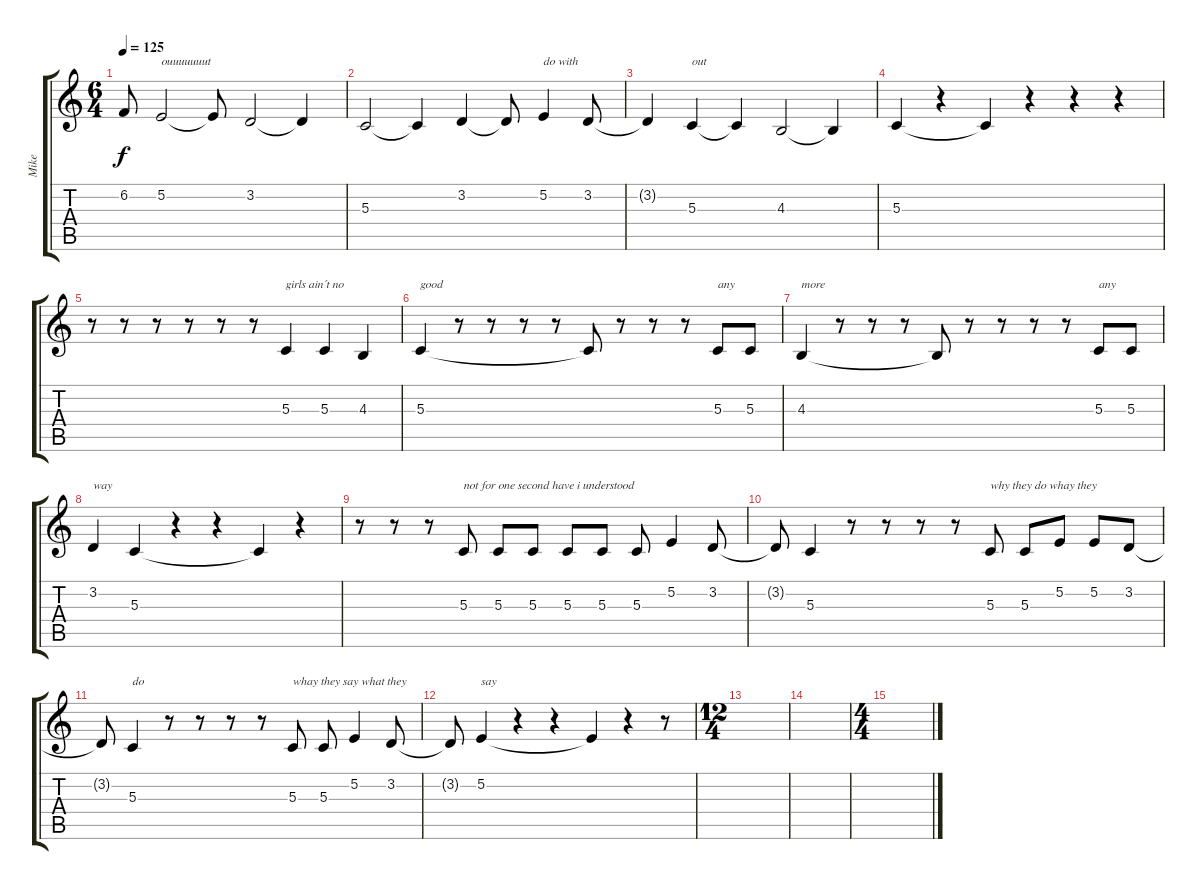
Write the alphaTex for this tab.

\track ("Mike" "Mike") {instrument flute}
\staff {score tabs}
\tuning (E4 B3 G3 D3 A2 E2) {hide}
\ts (6 4)
\tempo 125
\clef g2
\ks c
6.2{t}.8{dy f} 5.2.2{txt "ouuuuuuut"} 5.2{t}.8 3.2.2 3.2{t}.4 |
5.3.2 5.3{t}.4 3.2.4 3.2{t}.8 5.2.4{txt "do with"} 3.2.8 |
3.2{t}.4 5.3.4{txt "out"} 5.3{t}.4 4.3.2 4.3{t}.4 |
5.3.4 r.4 5.3{t}.4 r.4 r.4 r.4 |
r.8 r.8 r.8 r.8 r.8 r.8 5.3.4{txt "girls ain´t no"} 5.3.4 4.3.4 |
5.3.4{txt "good"} r.8 r.8 r.8 r.8 5.3{t}.8 r.8 r.8 r.8 5.3.8{txt "any"} 5.3.8 |
4.3.4{txt "more"} r.8 r.8 r.8 4.3{t}.8 r.8 r.8 r.8 r.8 5.3.8{txt "any"} 5.3.8 |
3.2.4{txt "way"} 5.3.4 r.4 r.4 5.3{t}.4 r.4 |
r.8 r.8 r.8 5.3.8{txt "not for one second have i understood"} 5.3.8 5.3.8 5.3.8 5.3.8 5.3.8 5.2.4 3.2.8 |
3.2{t}.8 5.3.4 r.8 r.8 r.8 r.8 5.3.8{txt "why they do whay they "} 5.3.8 5.2.8 5.2.8 3.2.8 |
3.2{t}.8 5.3.4{txt "do"} r.8 r.8 r.8 r.8 5.3.8{txt "whay they say what they"} 5.3.8 5.2.4 3.2.8 |
3.2{t}.8 5.2.4{txt "say"} r.4 r.4 5.2{t}.4 r.4 r.8 |
\ts (12 4)
|
|
\ts (4 4)
